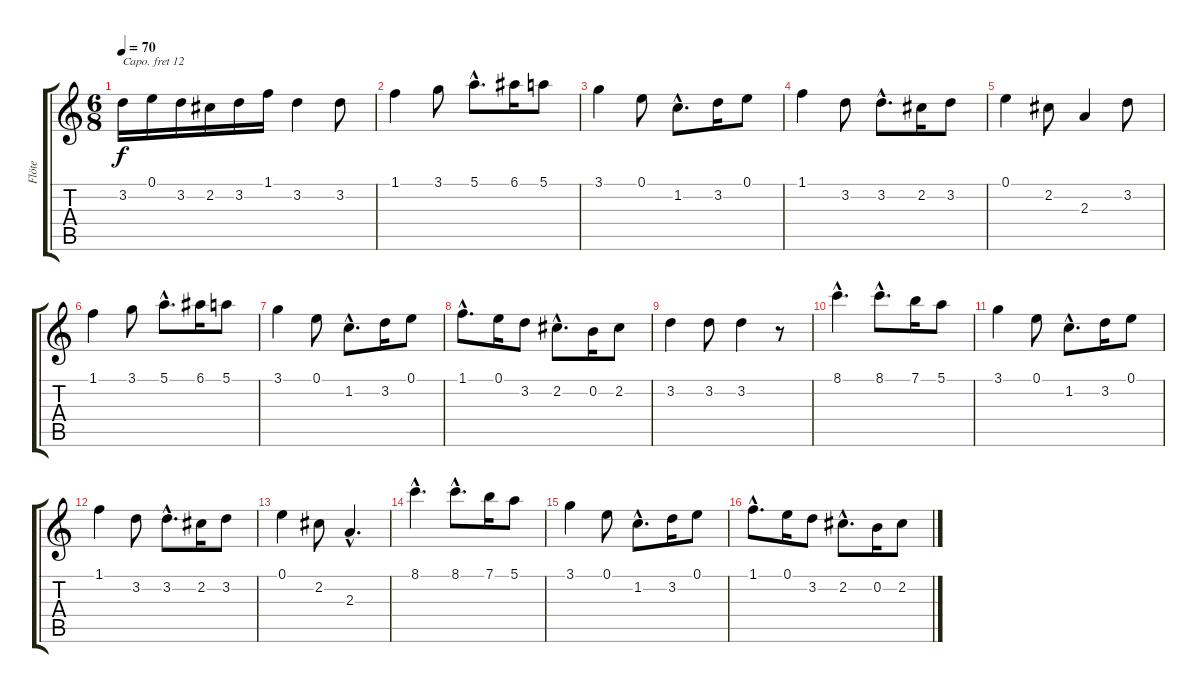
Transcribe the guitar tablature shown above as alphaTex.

\track ("Flöte" "Flöte") {instrument recorder}
\staff {score tabs}
\capo 12
\tuning (E4 B3 G3 D3 A2 E2) {hide}
\ts (6 8)
\tempo 70
\clef g2
\ks c
3.2.16{dy f} 0.1.16 3.2.16 2.2.16 3.2.16 1.1.16 3.2.4 3.2.8 |
1.1.4 3.1.8 5.1{hac}.8{d} 6.1.16 5.1.8 |
3.1.4 0.1.8 1.2{hac}.8{d} 3.2.16 0.1.8 |
1.1.4 3.2.8 3.2{hac}.8{d} 2.2.16 3.2.8 |
0.1.4 2.2.8 2.3.4 3.2.8 |
1.1.4 3.1.8 5.1{hac}.8{d} 6.1.16 5.1.8 |
3.1.4 0.1.8 1.2{hac}.8{d} 3.2.16 0.1.8 |
1.1{hac}.8{d} 0.1.16 3.2.8 2.2{hac}.8{d} 0.2.16 2.2.8 |
3.2.4 3.2.8 3.2.4 r.8 |
8.1{hac}.4{d} 8.1{hac}.8{d} 7.1.16 5.1.8 |
3.1.4 0.1.8 1.2{hac}.8{d} 3.2.16 0.1.8 |
1.1.4 3.2.8 3.2{hac}.8{d} 2.2.16 3.2.8 |
0.1.4 2.2.8 2.3{hac}.4{d} |
8.1{hac}.4{d} 8.1{hac}.8{d} 7.1.16 5.1.8 |
3.1.4 0.1.8 1.2{hac}.8{d} 3.2.16 0.1.8 |
1.1{hac}.8{d} 0.1.16 3.2.8 2.2{hac}.8{d} 0.2.16 2.2.8
